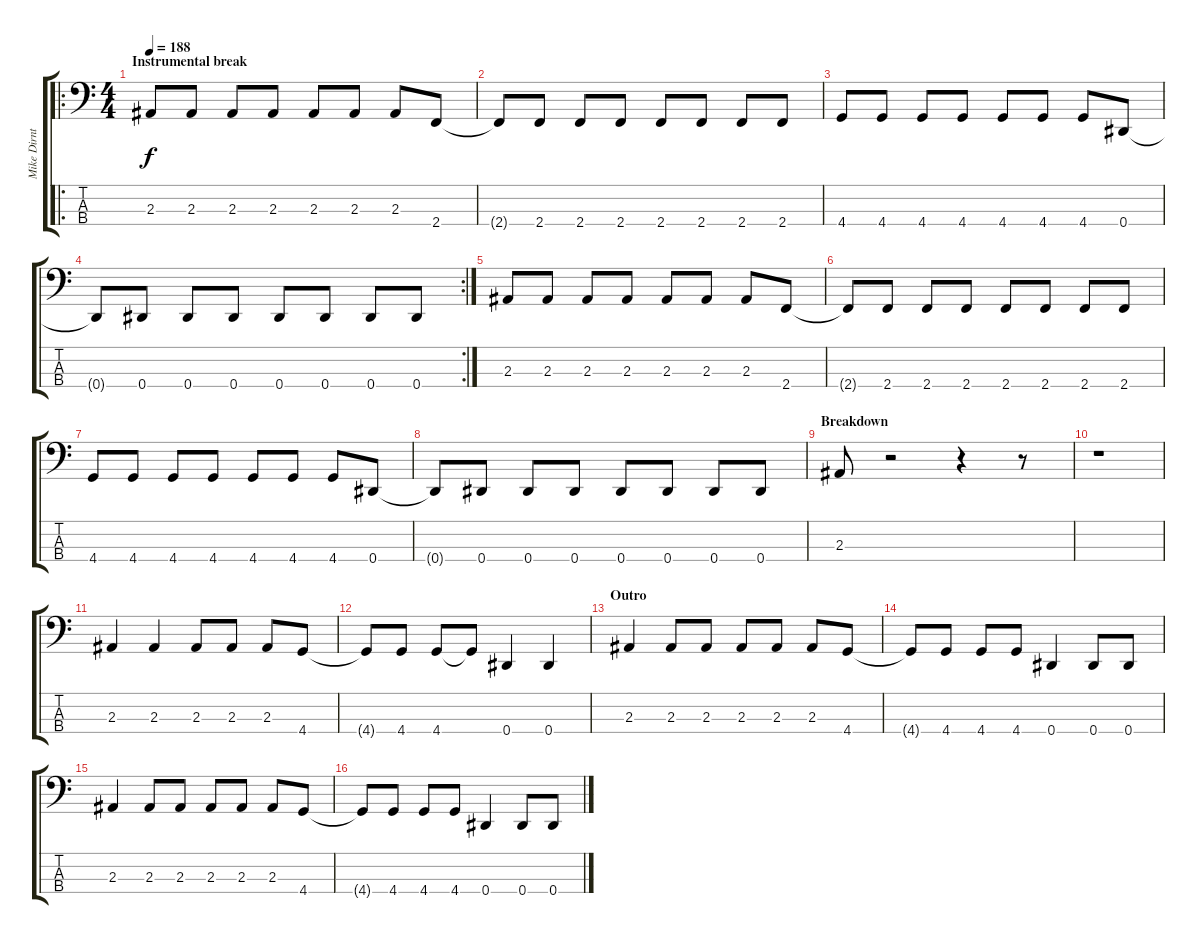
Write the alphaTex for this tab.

\track ("Mike Dirnt" "Mike Dirnt") {instrument electricbassfinger}
\staff {score tabs}
\tuning (Gb2 Db2 Ab1 Eb1) {hide}
\ro
\ts (4 4)
\section ("" "Instrumental break")
\tempo 188
\clef f4
\ks c
2.3.8{dy f} 2.3.8 2.3.8 2.3.8 2.3.8 2.3.8 2.3.8 2.4.8 |
2.4{t}.8 2.4.8 2.4.8 2.4.8 2.4.8 2.4.8 2.4.8 2.4.8 |
4.4.8 4.4.8 4.4.8 4.4.8 4.4.8 4.4.8 4.4.8 0.4.8 |
\rc 2
0.4{t}.8 0.4.8 0.4.8 0.4.8 0.4.8 0.4.8 0.4.8 0.4.8 |
2.3.8 2.3.8 2.3.8 2.3.8 2.3.8 2.3.8 2.3.8 2.4.8 |
2.4{t}.8 2.4.8 2.4.8 2.4.8 2.4.8 2.4.8 2.4.8 2.4.8 |
4.4.8 4.4.8 4.4.8 4.4.8 4.4.8 4.4.8 4.4.8 0.4.8 |
0.4{t}.8 0.4.8 0.4.8 0.4.8 0.4.8 0.4.8 0.4.8 0.4.8 |
\section ("" "Breakdown")
2.3.8 r.2 r.4 r.8 |
r.1 |
2.3.4 2.3.4 2.3.8 2.3.8 2.3.8 4.4.8 |
4.4{t}.8 4.4.8 4.4.8 4.4{t}.8 0.4.4 0.4.4 |
\section ("" "Outro")
2.3.4 2.3.8 2.3.8 2.3.8 2.3.8 2.3.8 4.4.8 |
4.4{t}.8 4.4.8 4.4.8 4.4.8 0.4.4 0.4.8 0.4.8 |
2.3.4 2.3.8 2.3.8 2.3.8 2.3.8 2.3.8 4.4.8 |
4.4{t}.8 4.4.8 4.4.8 4.4.8 0.4.4 0.4.8 0.4.8
